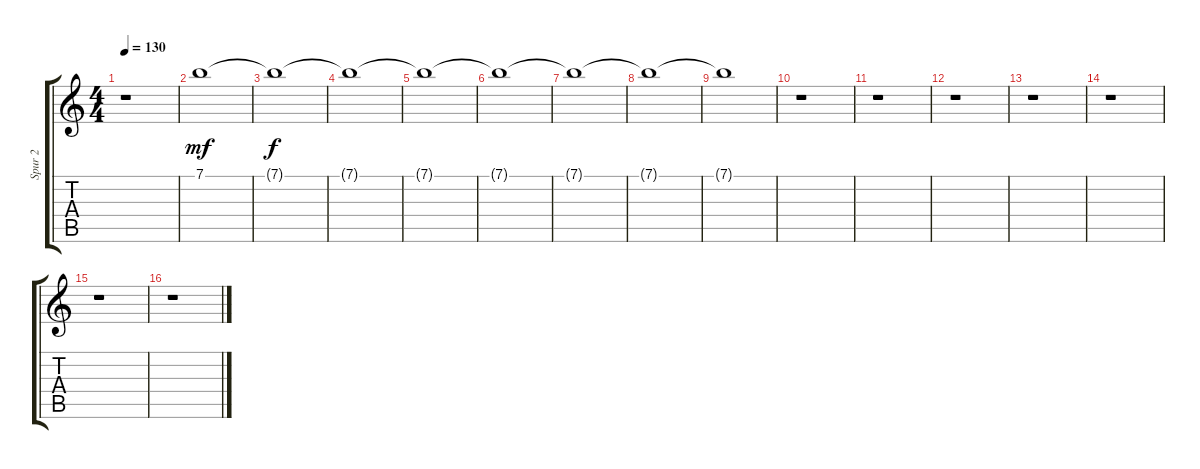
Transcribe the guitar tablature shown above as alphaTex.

\track ("Spur 2" "Spur 2") {instrument distortionguitar}
\staff {score tabs}
\tuning (E4 B3 G3 D3 A2 E2) {hide}
\ts (4 4)
\tempo 130
\clef g2
\ks c
r.1{dy fff} |
7.1.1{dy mf} |
7.1{t}.1{dy f} |
7.1{t}.1 |
7.1{t}.1 |
7.1{t}.1 |
7.1{t}.1 |
7.1{t}.1 |
7.1{t}.1 |
r.1 |
r.1 |
r.1 |
r.1 |
r.1 |
r.1 |
r.1
